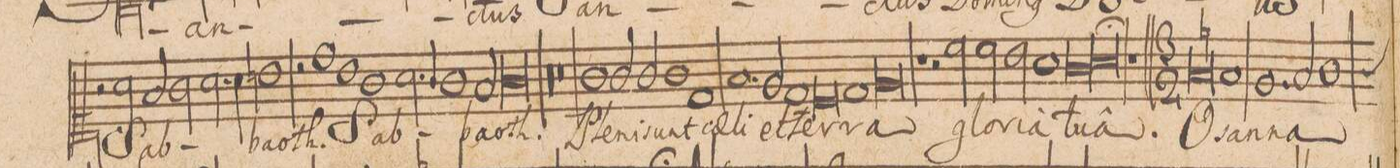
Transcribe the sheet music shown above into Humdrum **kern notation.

**kern	**text
*I"Cantus.	*
*clefC1	*
*k[]	*
*met(c|)	*
*M2/1	*
2r	.
2a\	Sab-
=19-	=19-
2f/	.
2g\	.
2.a\	.
4a\	-ba-
=20-	=20-
1bn\	-oth.
2r	.
1dd\	Sab-
=21-	=21-
1b\	.
1g\	.
=22-	=22-
2.a\	.
4g\	.
1g\	.
=23-	=23-
2f/	-ba-
0g\	-oth.
=24-	=24-
00r	.
=25-	=25-
=26-	=26-
0r	.
=27-	=27-
1g\	Ple-
=28-	=28-
2g/	-ni
2g/	sunt
1g\	cae-
=29-	=29-
1d/	.
1.f/	-li
=30-	=30-
2e/	et
1d/	te-
=31-	=31-
0c/	.
=32-	=32-
1d/	.
0e/	-ra
=33-	=33-
1r	.
=34-	=34-
0ryy	.
=35-	=35-
2r	.
2cc\	glo-
2cc\	-ri-
2b\	-a
=36-	=36-
1a\	tu-
*lig	*
1g\	-ȃ.
=37-	=37-
1a\;	.
*Xlig	*
1r	.
=38||	=38||
*M3/2	*
*rscale:2	*
1fn/	O-
2f/	-san-
=39-	=39-
2.e/	-na
4f/	.
*custos:g	*
2g\	.
=40-	=40-
*-	*-
